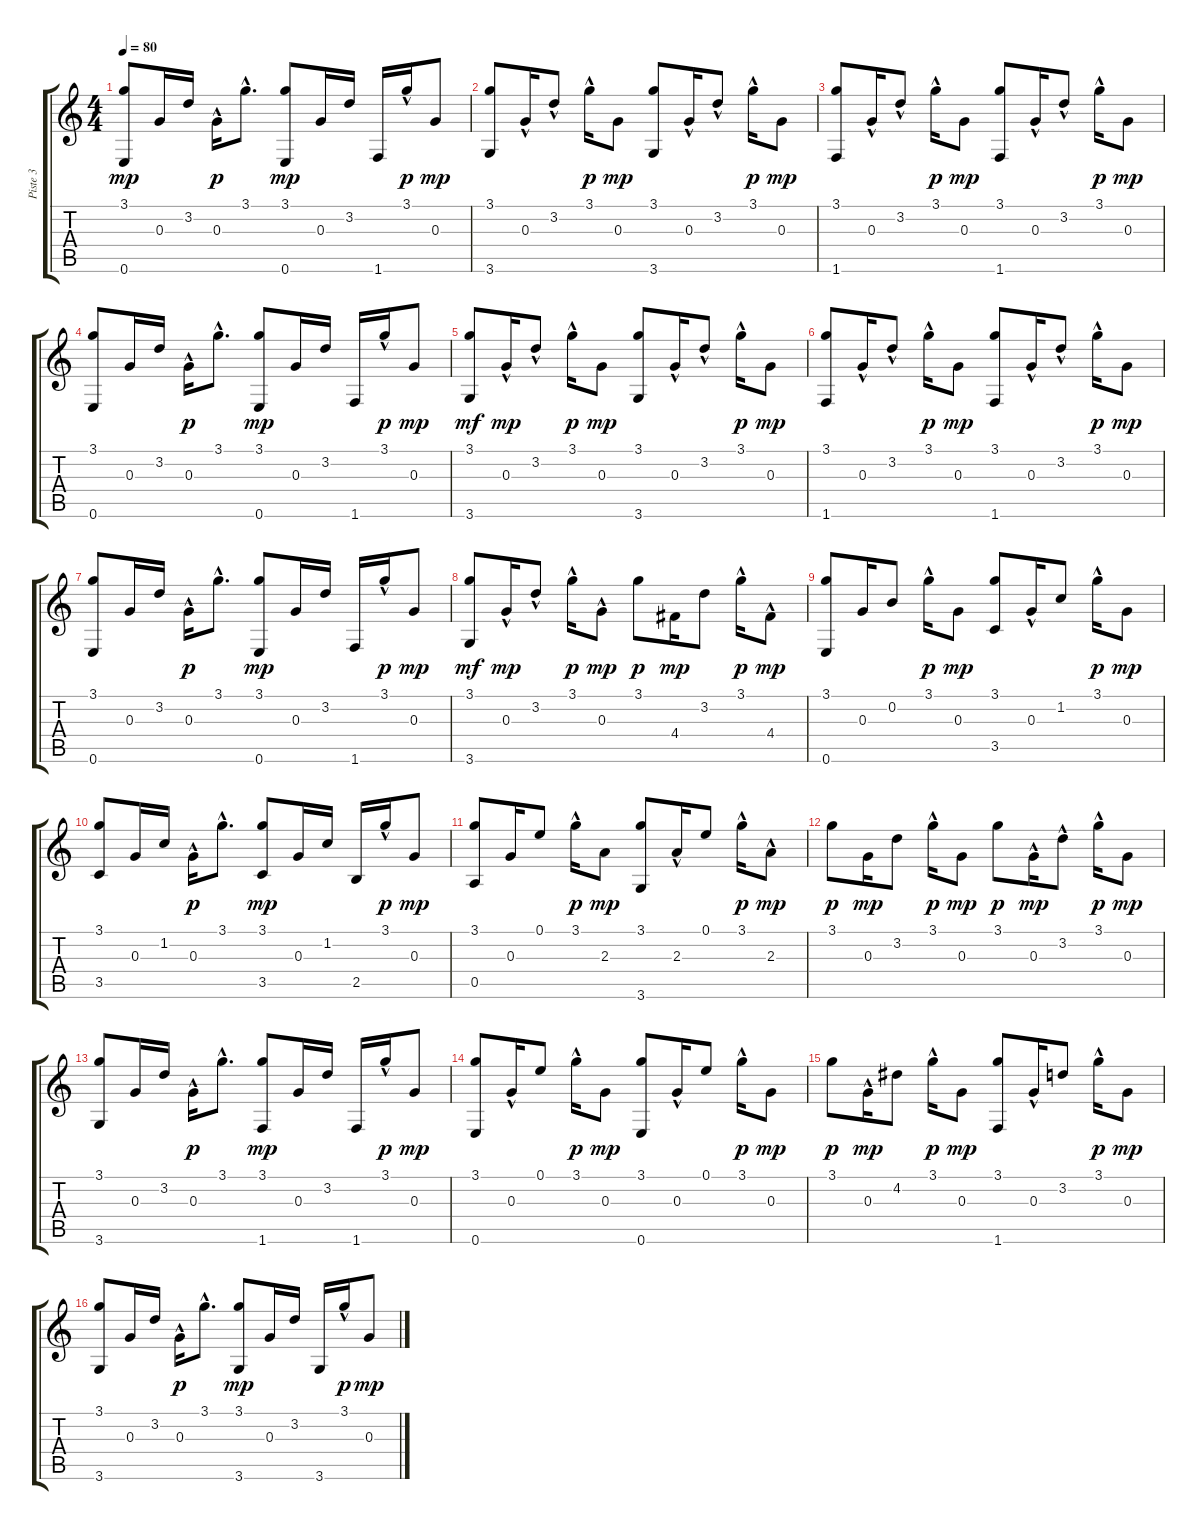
\track ("Piste 3" "Piste 3") {instrument acousticguitarsteel}
\staff {score tabs}
\tuning (E4 B3 G3 D3 A2 E2) {hide}
\ts (4 4)
\tempo 80
\clef g2
\ks c
(3.1 0.6).8{dy mp} 0.3.16 3.2.16 0.3{hac}.16{dy p} 3.1{hac}.8{d} (3.1 0.6).8{dy mp} 0.3.16 3.2.16 1.6.16 3.1{hac}.16{dy p} 0.3.8{dy mp} |
(3.1 3.6).8 0.3{hac}.16 3.2{hac}.8 3.1{hac}.16{dy p} 0.3.8{dy mp} (3.1 3.6).8 0.3{hac}.16 3.2{hac}.8 3.1{hac}.16{dy p} 0.3.8{dy mp} |
(3.1 1.6).8 0.3{hac}.16 3.2{hac}.8 3.1{hac}.16{dy p} 0.3.8{dy mp} (3.1 1.6).8 0.3{hac}.16 3.2{hac}.8 3.1{hac}.16{dy p} 0.3.8{dy mp} |
(3.1 0.6).8 0.3.16 3.2.16 0.3{hac}.16{dy p} 3.1{hac}.8{d} (3.1 0.6).8{dy mp} 0.3.16 3.2.16 1.6.16 3.1{hac}.16{dy p} 0.3.8{dy mp} |
(3.1 3.6).8{dy mf} 0.3{hac}.16{dy mp} 3.2{hac}.8 3.1{hac}.16{dy p} 0.3.8{dy mp} (3.1 3.6).8 0.3{hac}.16 3.2{hac}.8 3.1{hac}.16{dy p} 0.3.8{dy mp} |
(3.1 1.6).8 0.3{hac}.16 3.2{hac}.8 3.1{hac}.16{dy p} 0.3.8{dy mp} (3.1 1.6).8 0.3{hac}.16 3.2{hac}.8 3.1{hac}.16{dy p} 0.3.8{dy mp} |
(3.1 0.6).8 0.3.16 3.2.16 0.3{hac}.16{dy p} 3.1{hac}.8{d} (3.1 0.6).8{dy mp} 0.3.16 3.2.16 1.6.16 3.1{hac}.16{dy p} 0.3.8{dy mp} |
(3.1 3.6).8{dy mf} 0.3{hac}.16{dy mp} 3.2{hac}.8 3.1{hac}.16{dy p} 0.3{hac}.8{dy mp} 3.1.8{dy p} 4.4.16{dy mp} 3.2.8 3.1{hac}.16{dy p} 4.4{hac}.8{dy mp} |
(3.1 0.6).8 0.3.16 0.2.8 3.1{hac}.16{dy p} 0.3.8{dy mp} (3.1 3.5).8 0.3{hac}.16 1.2.8 3.1{hac}.16{dy p} 0.3.8{dy mp} |
(3.1 3.5).8 0.3.16 1.2.16 0.3{hac}.16{dy p} 3.1{hac}.8{d} (3.1 3.5).8{dy mp} 0.3.16 1.2.16 2.5.16 3.1{hac}.16{dy p} 0.3.8{dy mp} |
(3.1 0.5).8 0.3.16 0.1.8 3.1{hac}.16{dy p} 2.3.8{dy mp} (3.1 3.6).8 2.3{hac}.16 0.1.8 3.1{hac}.16{dy p} 2.3{hac}.8{dy mp} |
3.1.8{dy p} 0.3.16{dy mp} 3.2.8 3.1{hac}.16{dy p} 0.3.8{dy mp} 3.1.8{dy p} 0.3{hac}.16{dy mp} 3.2{hac}.8 3.1{hac}.16{dy p} 0.3.8{dy mp} |
(3.1 3.6).8 0.3.16 3.2.16 0.3{hac}.16{dy p} 3.1{hac}.8{d} (3.1 1.6).8{dy mp} 0.3.16 3.2.16 1.6.16 3.1{hac}.16{dy p} 0.3.8{dy mp} |
(3.1 0.6).8 0.3{hac}.16 0.1.8 3.1{hac}.16{dy p} 0.3.8{dy mp} (3.1 0.6).8 0.3{hac}.16 0.1.8 3.1{hac}.16{dy p} 0.3.8{dy mp} |
3.1.8{dy p} 0.3{hac}.16{dy mp} 4.2.8 3.1{hac}.16{dy p} 0.3.8{dy mp} (3.1 1.6).8 0.3{hac}.16 3.2.8 3.1{hac}.16{dy p} 0.3.8{dy mp} |
(3.1 3.6).8 0.3.16 3.2.16 0.3{hac}.16{dy p} 3.1{hac}.8{d} (3.1 3.6).8{dy mp} 0.3.16 3.2.16 3.6.16 3.1{hac}.16{dy p} 0.3.8{dy mp}
